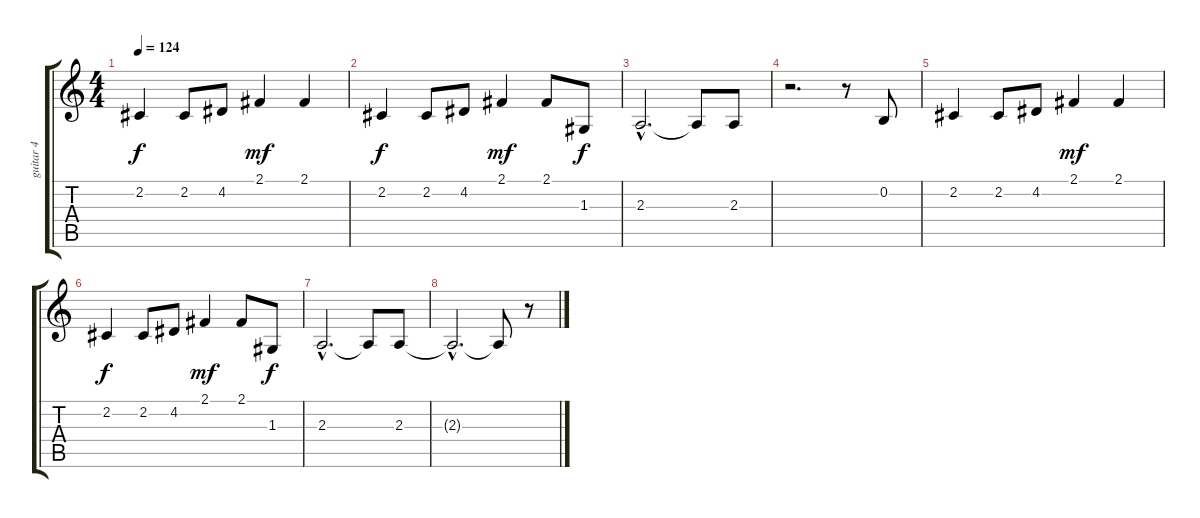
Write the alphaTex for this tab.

\track ("guitar 4" "guitar 4") {instrument stringensemble1}
\staff {score tabs}
\tuning (E4 B3 G3 D3 A2 E2) {hide}
\ts (4 4)
\tempo 124
\clef g2
\ks c
2.2.4{dy f} 2.2.8 4.2.8 2.1.4{dy mf} 2.1.4 |
2.2.4{dy f} 2.2.8 4.2.8 2.1.4{dy mf} 2.1.8 1.3.8{dy f} |
2.3{hac}.2{d} 2.3{t}.8 2.3.8 |
r.2{d} r.8 0.2.8 |
2.2.4 2.2.8 4.2.8 2.1.4{dy mf} 2.1.4 |
2.2.4{dy f} 2.2.8 4.2.8 2.1.4{dy mf} 2.1.8 1.3.8{dy f} |
2.3{hac}.2{d} 2.3{t}.8 2.3.8 |
2.3{hac t}.2{d} 2.3{t}.8 r.8
